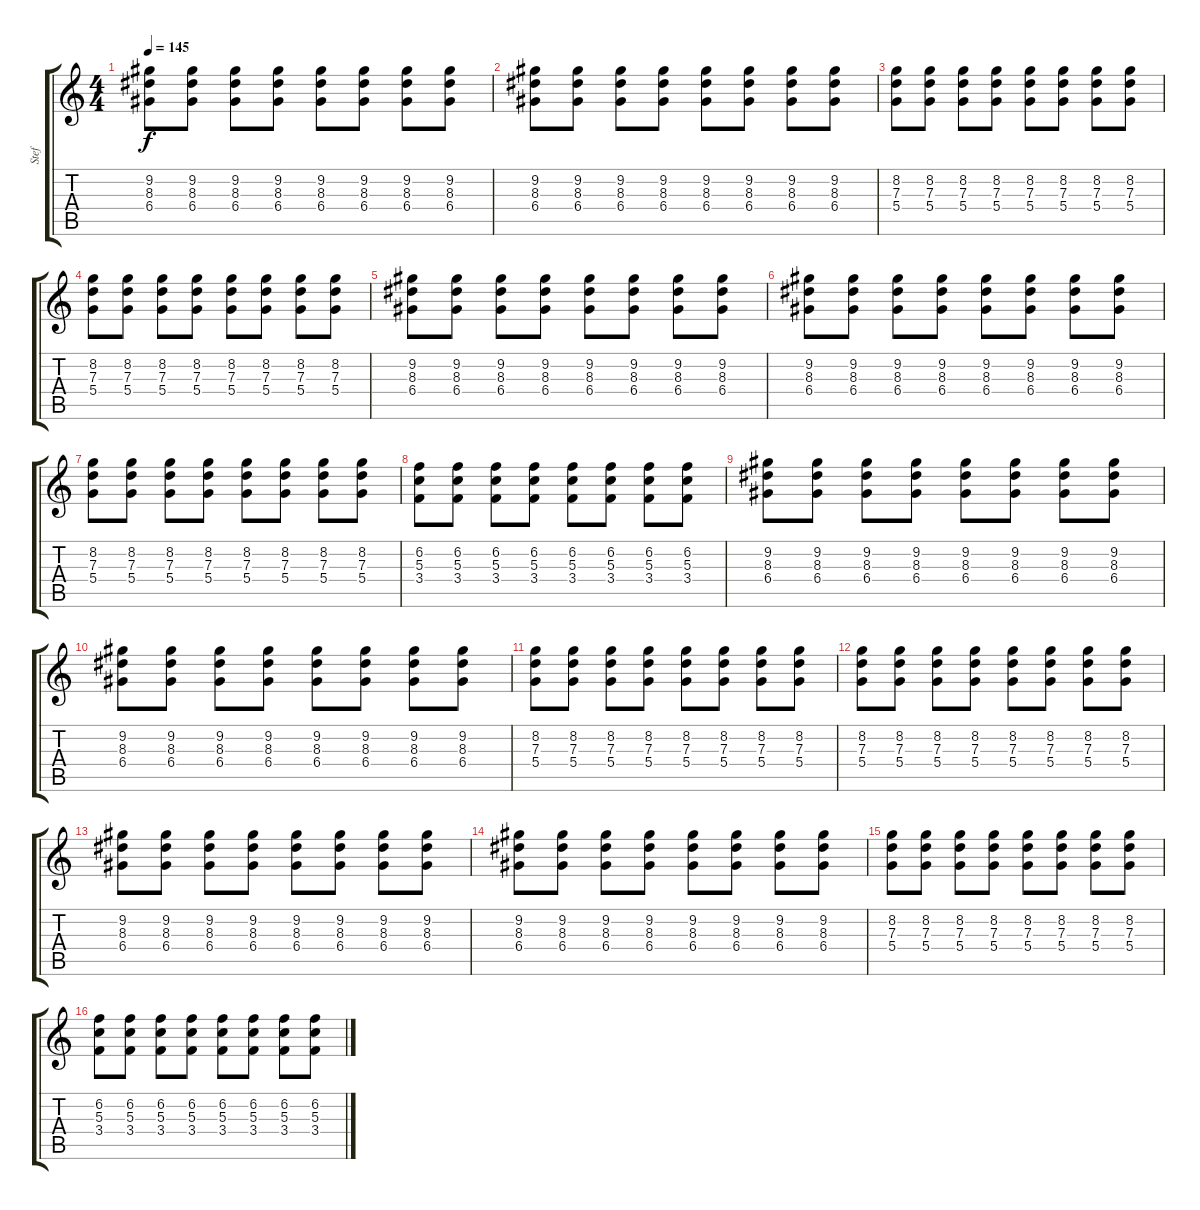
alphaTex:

\track ("Stef" "Stef") {instrument distortionguitar}
\staff {score tabs}
\tuning (E4 B3 G3 D3 A2 D2) {hide}
\ts (4 4)
\tempo 145
\clef g2
\ks c
(9.2 8.3 6.4).8{dy f} (9.2 8.3 6.4).8 (9.2 8.3 6.4).8 (9.2 8.3 6.4).8 (9.2 8.3 6.4).8 (9.2 8.3 6.4).8 (9.2 8.3 6.4).8 (9.2 8.3 6.4).8 |
(9.2 8.3 6.4).8 (9.2 8.3 6.4).8 (9.2 8.3 6.4).8 (9.2 8.3 6.4).8 (9.2 8.3 6.4).8 (9.2 8.3 6.4).8 (9.2 8.3 6.4).8 (9.2 8.3 6.4).8 |
(8.2 7.3 5.4).8 (8.2 7.3 5.4).8 (8.2 7.3 5.4).8 (8.2 7.3 5.4).8 (8.2 7.3 5.4).8 (8.2 7.3 5.4).8 (8.2 7.3 5.4).8 (8.2 7.3 5.4).8 |
(8.2 7.3 5.4).8 (8.2 7.3 5.4).8 (8.2 7.3 5.4).8 (8.2 7.3 5.4).8 (8.2 7.3 5.4).8 (8.2 7.3 5.4).8 (8.2 7.3 5.4).8 (8.2 7.3 5.4).8 |
(9.2 8.3 6.4).8 (9.2 8.3 6.4).8 (9.2 8.3 6.4).8 (9.2 8.3 6.4).8 (9.2 8.3 6.4).8 (9.2 8.3 6.4).8 (9.2 8.3 6.4).8 (9.2 8.3 6.4).8 |
(9.2 8.3 6.4).8 (9.2 8.3 6.4).8 (9.2 8.3 6.4).8 (9.2 8.3 6.4).8 (9.2 8.3 6.4).8 (9.2 8.3 6.4).8 (9.2 8.3 6.4).8 (9.2 8.3 6.4).8 |
(8.2 7.3 5.4).8 (8.2 7.3 5.4).8 (8.2 7.3 5.4).8 (8.2 7.3 5.4).8 (8.2 7.3 5.4).8 (8.2 7.3 5.4).8 (8.2 7.3 5.4).8 (8.2 7.3 5.4).8 |
(6.2 5.3 3.4).8 (6.2 5.3 3.4).8 (6.2 5.3 3.4).8 (6.2 5.3 3.4).8 (6.2 5.3 3.4).8 (6.2 5.3 3.4).8 (6.2 5.3 3.4).8 (6.2 5.3 3.4).8 |
(9.2 8.3 6.4).8 (9.2 8.3 6.4).8 (9.2 8.3 6.4).8 (9.2 8.3 6.4).8 (9.2 8.3 6.4).8 (9.2 8.3 6.4).8 (9.2 8.3 6.4).8 (9.2 8.3 6.4).8 |
(9.2 8.3 6.4).8 (9.2 8.3 6.4).8 (9.2 8.3 6.4).8 (9.2 8.3 6.4).8 (9.2 8.3 6.4).8 (9.2 8.3 6.4).8 (9.2 8.3 6.4).8 (9.2 8.3 6.4).8 |
(8.2 7.3 5.4).8 (8.2 7.3 5.4).8 (8.2 7.3 5.4).8 (8.2 7.3 5.4).8 (8.2 7.3 5.4).8 (8.2 7.3 5.4).8 (8.2 7.3 5.4).8 (8.2 7.3 5.4).8 |
(8.2 7.3 5.4).8 (8.2 7.3 5.4).8 (8.2 7.3 5.4).8 (8.2 7.3 5.4).8 (8.2 7.3 5.4).8 (8.2 7.3 5.4).8 (8.2 7.3 5.4).8 (8.2 7.3 5.4).8 |
(9.2 8.3 6.4).8 (9.2 8.3 6.4).8 (9.2 8.3 6.4).8 (9.2 8.3 6.4).8 (9.2 8.3 6.4).8 (9.2 8.3 6.4).8 (9.2 8.3 6.4).8 (9.2 8.3 6.4).8 |
(9.2 8.3 6.4).8 (9.2 8.3 6.4).8 (9.2 8.3 6.4).8 (9.2 8.3 6.4).8 (9.2 8.3 6.4).8 (9.2 8.3 6.4).8 (9.2 8.3 6.4).8 (9.2 8.3 6.4).8 |
(8.2 7.3 5.4).8 (8.2 7.3 5.4).8 (8.2 7.3 5.4).8 (8.2 7.3 5.4).8 (8.2 7.3 5.4).8 (8.2 7.3 5.4).8 (8.2 7.3 5.4).8 (8.2 7.3 5.4).8 |
(6.2 5.3 3.4).8 (6.2 5.3 3.4).8 (6.2 5.3 3.4).8 (6.2 5.3 3.4).8 (6.2 5.3 3.4).8 (6.2 5.3 3.4).8 (6.2 5.3 3.4).8 (6.2 5.3 3.4).8
